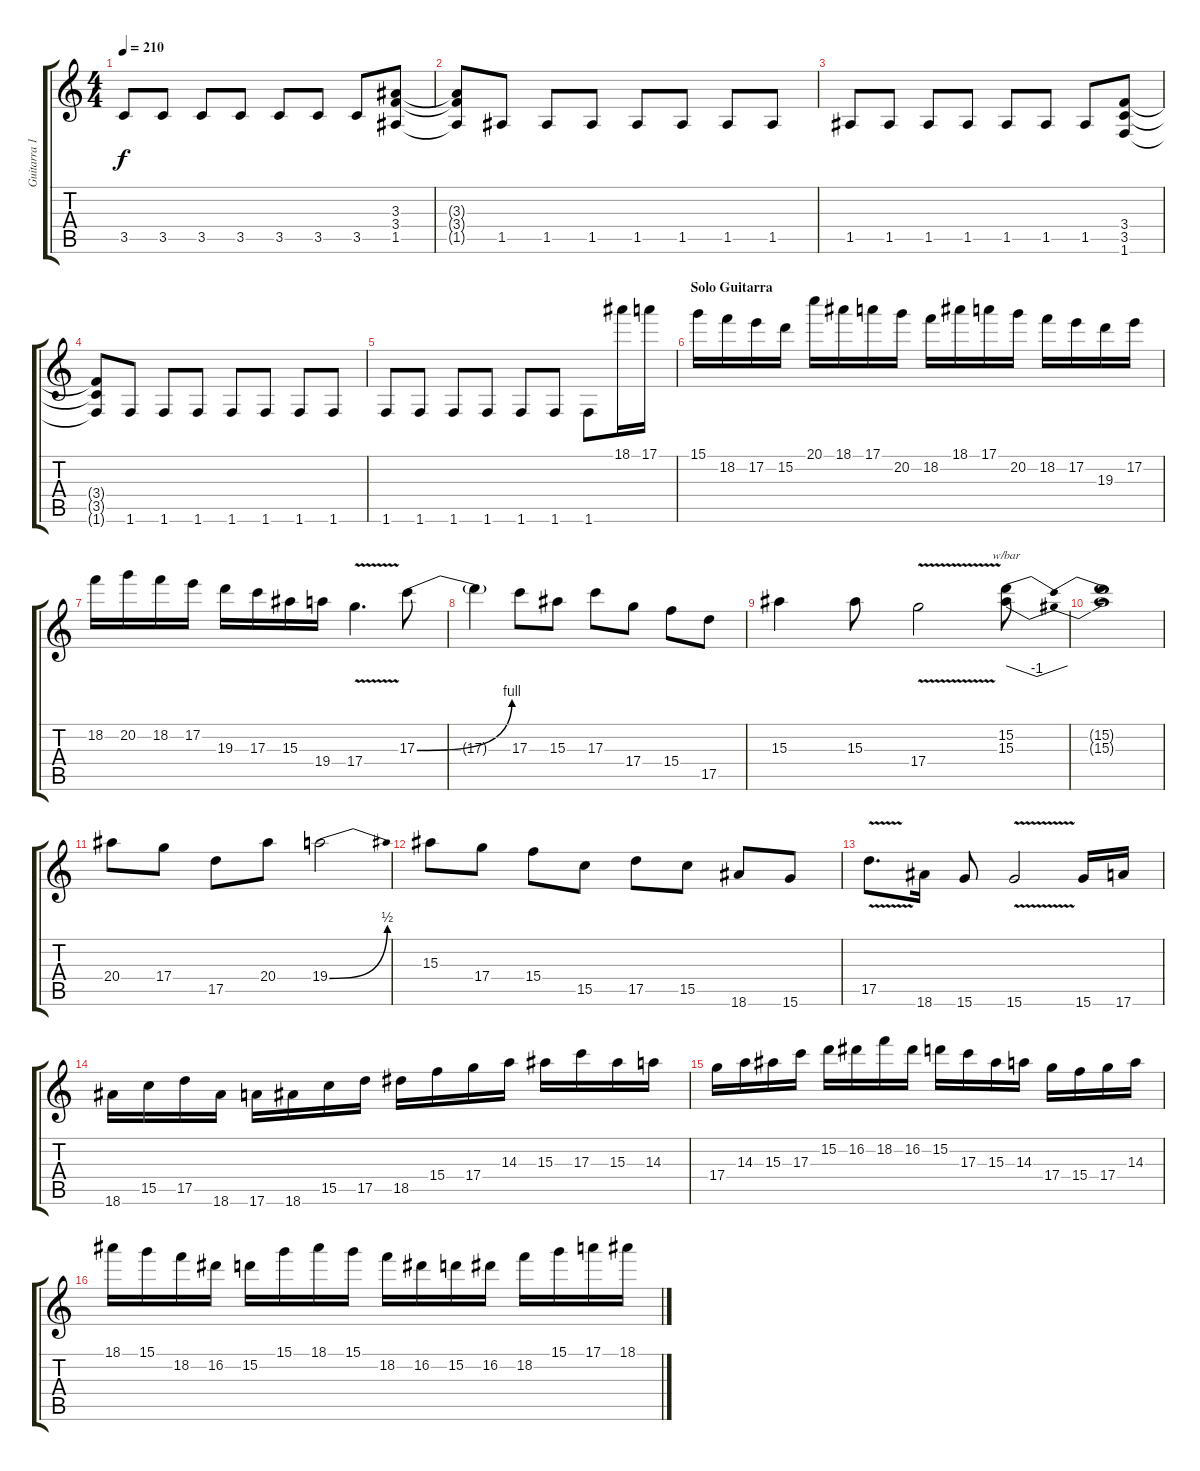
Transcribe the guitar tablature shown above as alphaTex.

\track ("Guitarra 1" "Guitarra 1") {instrument overdrivenguitar}
\staff {score tabs}
\tuning (E4 B3 G3 D3 A2 E2) {hide}
\ts (4 4)
\tempo 210
\clef g2
\ks c
3.5.8{dy f} 3.5.8 3.5.8 3.5.8 3.5.8 3.5.8 3.5.8 (3.3 3.4 1.5).8 |
(3.3{t} 3.4{t} 1.5{t}).8 1.5.8 1.5.8 1.5.8 1.5.8 1.5.8 1.5.8 1.5.8 |
1.5.8 1.5.8 1.5.8 1.5.8 1.5.8 1.5.8 1.5.8 (3.4 3.5 1.6).8 |
(3.4{t} 3.5{t} 1.6{t}).8 1.6.8 1.6.8 1.6.8 1.6.8 1.6.8 1.6.8 1.6.8 |
1.6.8 1.6.8 1.6.8 1.6.8 1.6.8 1.6.8 1.6.8 18.1.16 17.1.16 |
\section ("" "Solo Guitarra")
15.1.16 18.2.16 17.2.16 15.2.16 20.1.16 18.1.16 17.1.16 20.2.16 18.2.16 18.1.16 17.1.16 20.2.16 18.2.16 17.2.16 19.3.16 17.2.16 |
18.2.16 20.2.16 18.2.16 17.2.16 19.3.16 17.3.16 15.3.16 19.4.16 17.4{v}.4{d} 17.3{be (bend 0 0 60 4)}.8 |
17.3{t}.4 17.3.8 15.3.8 17.3.8 17.4.8 15.4.8 17.5.8 |
15.3.4 15.3.8 17.4{v}.2 (15.2 15.3).8{tbe (dip default 0 0 30 -4 60 0)} |
(15.2{t} 15.3{t}).1 |
20.4.8 17.4.8 17.5.8 20.4.8 19.4{be (bend 0 0 60 2)}.2 |
15.3.8 17.4.8 15.4.8 15.5.8 17.5.8 15.5.8 18.6.8 15.6.8 |
17.5{v}.8{d instrument guitarharmonics} 18.6.16{instrument overdrivenguitar} 15.6.8 15.6{v}.2 15.6.16 17.6.16 |
18.6.16 15.5.16 17.5.16 18.6.16 17.6.16 18.6.16 15.5.16 17.5.16 18.5.16 15.4.16 17.4.16 14.3.16 15.3.16 17.3.16 15.3.16 14.3.16 |
17.4.16 14.3.16 15.3.16 17.3.16 15.2.16 16.2.16 18.2.16 16.2.16 15.2.16 17.3.16 15.3.16 14.3.16 17.4.16 15.4.16 17.4.16 14.3.16 |
18.1.16 15.1.16 18.2.16 16.2.16 15.2.16 15.1.16 18.1.16 15.1.16 18.2.16 16.2.16 15.2.16 16.2.16 18.2.16 15.1.16 17.1.16 18.1.16
